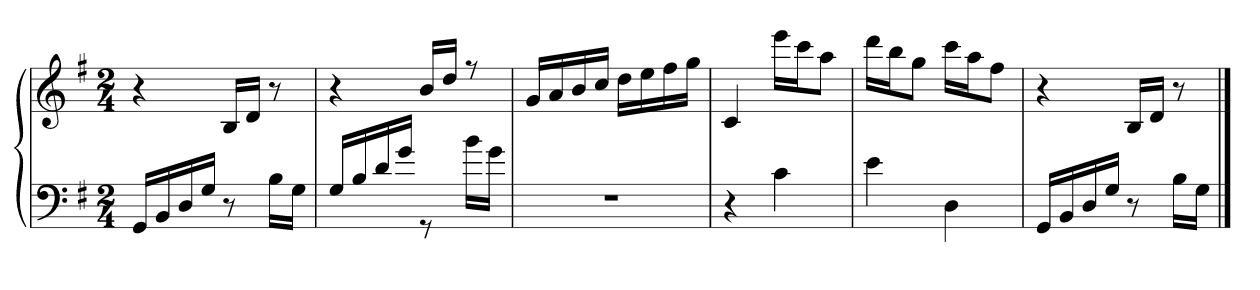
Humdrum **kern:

**kern	**kern
*part1	*part1
*staff2	*staff1
*clefF4	*clefG2
*k[f#]	*k[f#]
*M2/4	*M2/4
=1	=1
16GG/LL	4r
16BB/	.
16D/	.
16G/JJ	.
8r	16B/LL
.	16d/JJ
16B\LL	8r
16G\JJ	.
=2	=2
16G/LL	4r
16B/	.
16d/	.
16g\JJ	.
8rGG	16b/LL
.	16dd/JJ
16b\LL	8rff
16g\JJ	.
=3	=3
2r	16g/LL
.	16a/
.	16b/
.	16cc/JJ
.	16dd\LL
.	16ee\
.	16ff#\
.	16gg\JJ
=4	=4
4r	4c/
4c\	16eee\LL
.	16ccc\J
.	8aa\J
=5	=5
4e\	16ddd\LL
.	16bb\J
.	8gg\J
4D\	16ccc\LL
.	16aa\J
.	8ff#\J
=6	=6
16GG/LL	4r
16BB/	.
16D/	.
16G/JJ	.
8r	16B/LL
.	16d/JJ
16B\LL	8r
16G\JJ	.
==	==
*-	*-
